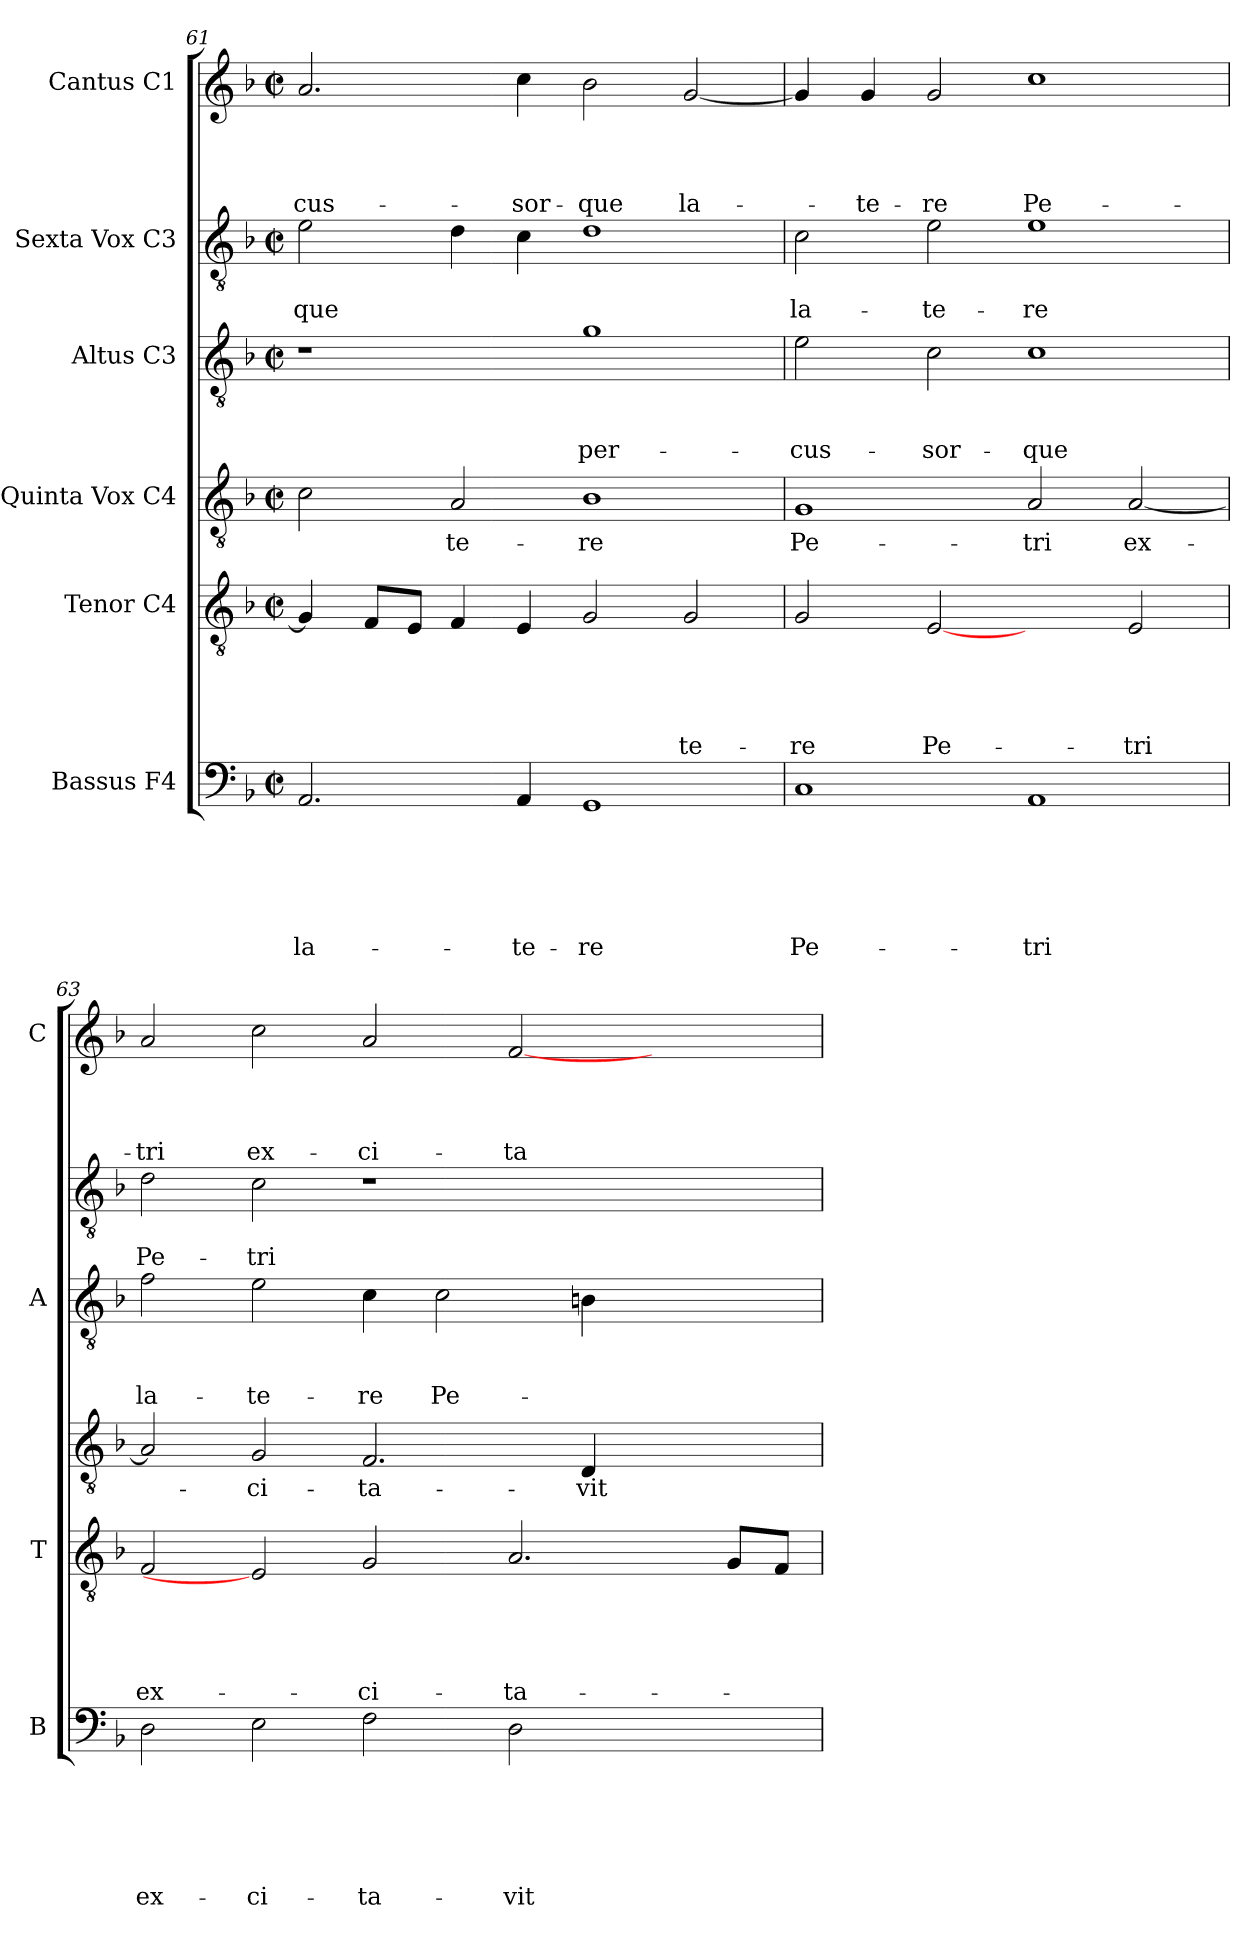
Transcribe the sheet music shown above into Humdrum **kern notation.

**kern	**text	**text	**text	**text	**text	**text	**kern	**text	**text	**text	**text	**text	**kern	**text	**kern	**text	**text	**text	**kern	**text	**text	**kern	**text	**text	**text	**text
*part6	*part6	*part6	*part6	*part6	*part6	*part6	*part5	*part5	*part5	*part5	*part5	*part5	*part4	*part4	*part3	*part3	*part3	*part3	*part2	*part2	*part2	*part1	*part1	*part1	*part1	*part1
*staff6	*staff6	*staff6	*staff6	*staff6	*staff6	*staff6	*staff5	*staff5	*staff5	*staff5	*staff5	*staff5	*staff4	*staff4	*staff3	*staff3	*staff3	*staff3	*staff2	*staff2	*staff2	*staff1	*staff1	*staff1	*staff1	*staff1
*I"Bassus F4	*	*	*	*	*	*	*I"Tenor C4	*	*	*	*	*	*I"Quinta Vox C4	*	*I"Altus C3	*	*	*	*I"Sexta Vox C3	*	*	*I"Cantus C1	*	*	*	*
*I'B	*	*	*	*	*	*	*I'T	*	*	*	*	*	*	*	*I'A	*	*	*	*	*	*	*I'C	*	*	*	*
!!LO:LB:g=z
*clefF4	*	*	*	*	*	*	*clefGv2	*	*	*	*	*	*clefGv2	*	*clefGv2	*	*	*	*clefGv2	*	*	*clefG2	*	*	*	*
*k[b-]	*	*	*	*	*	*	*k[b-]	*	*	*	*	*	*k[b-]	*	*k[b-]	*	*	*	*k[b-]	*	*	*k[b-]	*	*	*	*
*F:	*	*	*	*	*	*	*F:	*	*	*	*	*	*F:	*	*F:	*	*	*	*F:	*	*	*F:	*	*	*	*
*M2/2	*	*	*	*	*	*	*M2/2	*	*	*	*	*	*M2/2	*	*M2/2	*	*	*	*M2/2	*	*	*M2/2	*	*	*	*
*met(c|)	*	*	*	*	*	*	*met(c|)	*	*	*	*	*	*met(c|)	*	*met(c|)	*	*	*	*met(c|)	*	*	*met(c|)	*	*	*	*
=61	=61	=61	=61	=61	=61	=61	=61	=61	=61	=61	=61	=61	=61	=61	=61	=61	=61	=61	=61	=61	=61	=61	=61	=61	=61	=61
!	!	!	!	!	!	!LO:LY:b	!	!	!	!	!	!	!	!	!	!	!	!	!	!	!LO:LY:b	!	!	!	!	!LO:LY:b
2.AA/	.	.	.	.	.	la-	4G/]	.	.	.	.	.	2c\	.	1r	.	.	.	2e\	.	-que	2.a/	.	.	.	-cus-
.	.	.	.	.	.	.	8F/L	.	.	.	.	.	.	.	.	.	.	.	.	.	.	.	.	.	.	.
.	.	.	.	.	.	.	8E/J	.	.	.	.	.	.	.	.	.	.	.	.	.	.	.	.	.	.	.
!	!	!	!	!	!	!	!	!	!	!	!	!	!	!LO:LY:b	!	!	!	!	!	!	!	!	!	!	!	!
.	.	.	.	.	.	.	4F/	.	.	.	.	.	2A/	-te-	.	.	.	.	4d\	.	.	.	.	.	.	.
!	!	!	!	!	!	!LO:LY:b	!	!	!	!	!	!	!	!	!	!	!	!	!	!	!	!	!	!	!	!LO:LY:b
4AA/	.	.	.	.	.	-te-	4E/	.	.	.	.	.	.	.	.	.	.	.	4c\	.	.	4cc\	.	.	.	-sor-
!	!	!	!	!	!	!LO:LY:b	!	!	!	!	!	!	!	!LO:LY:b	!	!	!	!LO:LY:b	!	!	!	!	!	!	!	!LO:LY:b
1GG	.	.	.	.	.	-re	2G/	.	.	.	.	.	1B-	-re	1g	.	.	per-	1d	.	.	2b-\	.	.	.	-que
!	!	!	!	!	!	!	!	!	!	!	!	!LO:LY:b	!	!	!	!	!	!	!	!	!	!	!	!	!	!LO:LY:b
.	.	.	.	.	.	.	2G/	.	.	.	.	-te-	.	.	.	.	.	.	.	.	.	[2g/	.	.	.	la-
=62	=62	=62	=62	=62	=62	=62	=62	=62	=62	=62	=62	=62	=62	=62	=62	=62	=62	=62	=62	=62	=62	=62	=62	=62	=62	=62
!	!	!	!	!	!	!LO:LY:b	!	!	!	!	!	!LO:LY:b	!	!LO:LY:b	!	!	!	!LO:LY:b	!	!	!LO:LY:b	!	!	!	!	!
1C	.	.	.	.	.	Pe-	2G/	.	.	.	.	-re	1G	Pe-	2e\	.	.	-cus-	2c\	.	la-	4g/]	.	.	.	.
!	!	!	!	!	!	!	!	!	!	!	!	!	!	!	!	!	!	!	!	!	!	!	!	!	!	!LO:LY:b
.	.	.	.	.	.	.	.	.	.	.	.	.	.	.	.	.	.	.	.	.	.	4g/	.	.	.	-te-
!	!	!	!	!	!	!	!	!	!	!	!	!LO:LY:b	!	!	!	!	!	!LO:LY:b	!	!	!LO:LY:b	!	!	!	!	!LO:LY:b
.	.	.	.	.	.	.	[2E	.	.	.	.	Pe-	.	.	2c\	.	.	-sor-	2e\	.	-te-	2g/	.	.	.	-re
!	!	!	!	!	!	!LO:LY:b	!	!	!	!	!	!	!	!LO:LY:b	!	!	!	!LO:LY:b	!	!	!LO:LY:b	!	!	!	!	!LO:LY:b
1AA	.	.	.	.	.	-tri	2ryy	.	.	.	.	.	2A/	-tri	1c	.	.	-que	1e	.	-re	1cc	.	.	.	Pe-
!	!	!	!	!	!	!	!	!	!	!	!	!LO:LY:b	!	!LO:LY:b	!	!	!	!	!	!	!	!	!	!	!	!
.	.	.	.	.	.	.	2E/	.	.	.	.	-tri	[2A/	ex-	.	.	.	.	.	.	.	.	.	.	.	.
=63	=63	=63	=63	=63	=63	=63	=63	=63	=63	=63	=63	=63	=63	=63	=63	=63	=63	=63	=63	=63	=63	=63	=63	=63	=63	=63
!	!	!	!	!	!	!LO:LY:b	!	!	!	!	!	!LO:LY:b	!	!	!	!	!	!LO:LY:b	!	!	!LO:LY:b	!	!	!	!	!LO:LY:b
2D\	.	.	.	.	.	ex-	2F/	.	.	.	.	ex-	2A/]	.	2f\	.	.	la-	2d\	.	Pe-	2a/	.	.	.	-tri
!	!	!	!	!	!	!LO:LY:b	!	!	!	!	!	!	!	!LO:LY:b	!	!	!	!LO:LY:b	!	!	!LO:LY:b	!	!	!	!	!LO:LY:b
2E\	.	.	.	.	.	-ci-	2E]	.	.	.	.	.	2G/	-ci-	2e\	.	.	-te-	2c\	.	-tri	2cc\	.	.	.	ex-
!	!	!	!	!	!	!LO:LY:b	!	!	!	!	!	!LO:LY:b	!	!LO:LY:b	!	!	!	!LO:LY:b	!	!	!	!	!	!	!	!LO:LY:b
2F\	.	.	.	.	.	-ta-	2G/	.	.	.	.	-ci-	2.F/	-ta-	4c\	.	.	-re	1r	.	.	2a/	.	.	.	-ci-
!	!	!	!	!	!	!	!	!	!	!	!	!	!	!	!	!	!	!LO:LY:b	!	!	!	!	!	!	!	!
.	.	.	.	.	.	.	.	.	.	.	.	.	.	.	2c\	.	.	Pe-	.	.	.	.	.	.	.	.
!	!	!	!	!	!	!LO:LY:b	!	!	!	!	!	!LO:LY:b	!	!	!	!	!	!	!	!	!	!	!	!	!	!LO:LY:b
2D\	.	.	.	.	.	-vit	2.A/	.	.	.	.	-ta-	.	.	.	.	.	.	.	.	.	[2f/	.	.	.	-ta-
!	!	!	!	!	!	!	!	!	!	!	!	!	!	!LO:LY:b	!	!	!	!	!	!	!	!	!	!	!	!
.	.	.	.	.	.	.	.	.	.	.	.	.	4D/	-vit	4Bn\	.	.	.	.	.	.	.	.	.	.	.
2ryy	.	.	.	.	.	.	.	.	.	.	.	.	2ryy	.	2ryy	.	.	.	2ryy	.	.	2ryy	.	.	.	.
.	.	.	.	.	.	.	8G/L	.	.	.	.	.	.	.	.	.	.	.	.	.	.	.	.	.	.	.
.	.	.	.	.	.	.	8F/J	.	.	.	.	.	.	.	.	.	.	.	.	.	.	.	.	.	.	.
=	=	=	=	=	=	=	=	=	=	=	=	=	=	=	=	=	=	=	=	=	=	=	=	=	=	=
*-	*-	*-	*-	*-	*-	*-	*-	*-	*-	*-	*-	*-	*-	*-	*-	*-	*-	*-	*-	*-	*-	*-	*-	*-	*-	*-
